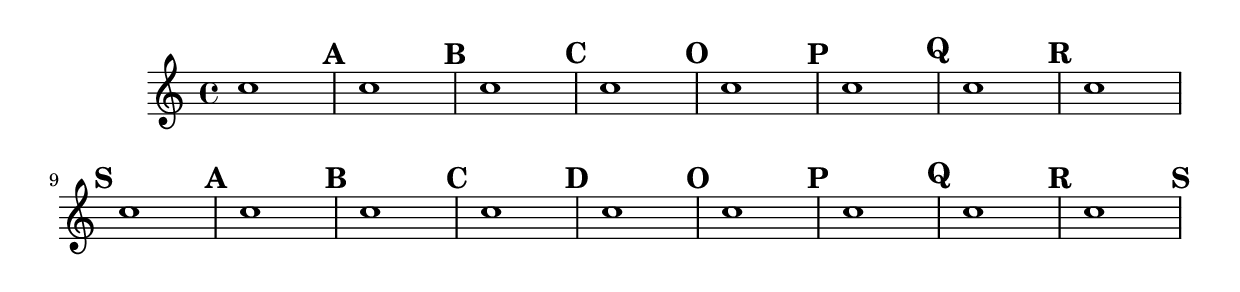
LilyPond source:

%% Do not edit this file; it is auto-generated from LSR http://lsr.dsi.unimi.it
%% This file is in the public domain.
\version "2.11.62"

\header {
  lsrtags = "rhythms"

  texidoc = "
This snippet demonstrates how to obtain automatic ordered rehearsal
marks, but from the letter or number you want.

"
  doctitle = "Forcing rehearsal marks to start from a given letter or number"
} % begin verbatim

\relative c''{
  c1 \mark \default
  c1 \mark \default
  c1 \mark \default
  c1 \mark #14
  c1 \mark \default
  c1 \mark \default
  c1 \mark \default
  c1 \mark \default
  \break
  \set Score.markFormatter = #format-mark-numbers
  c1 \mark #1
  c1 \mark \default
  c1 \mark \default
  c1 \mark \default
  c1 \mark #14
  c1 \mark \default
  c1 \mark \default
  c1 \mark \default
  c1 \mark \default
}
